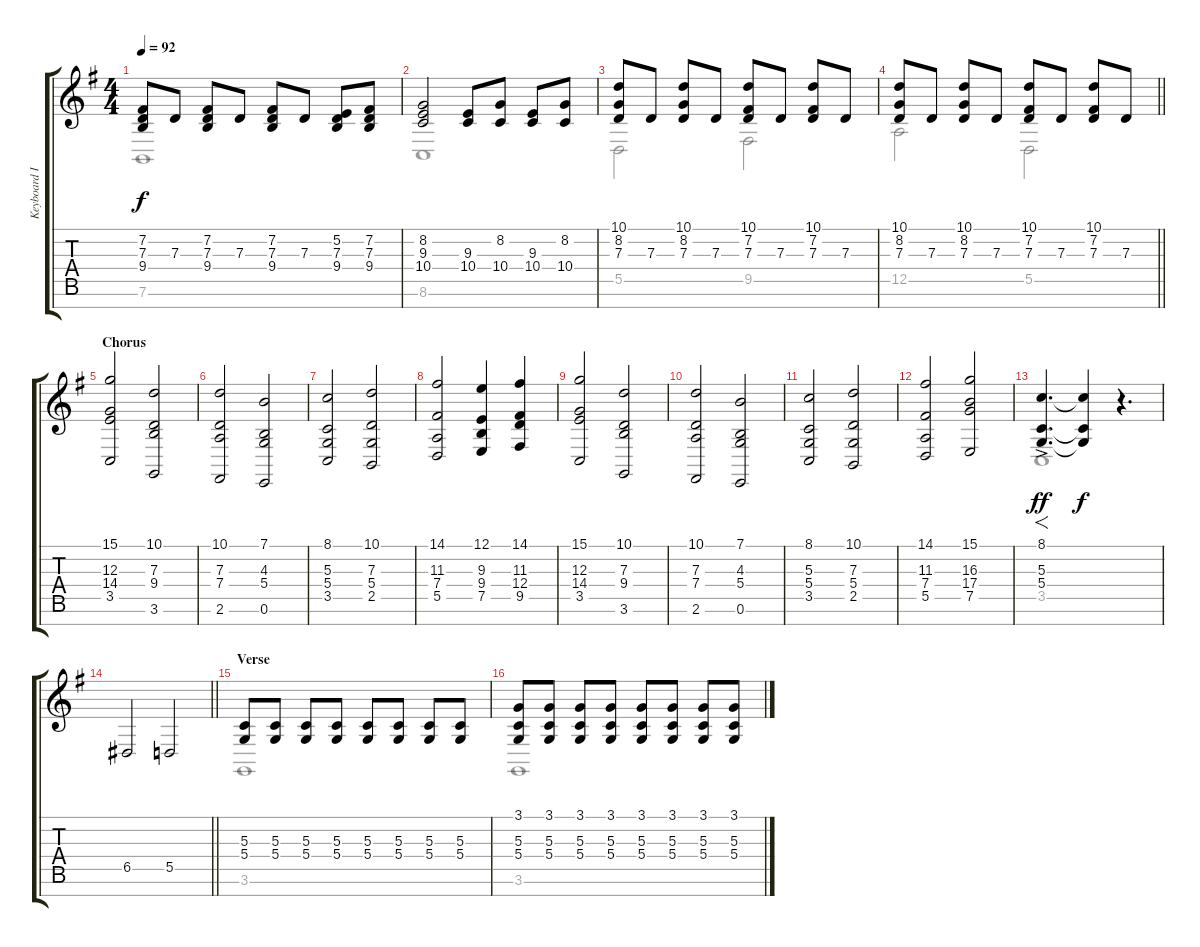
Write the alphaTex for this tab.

\track ("Keyboard III" "Keyboard I") {instrument stringensemble1}
\staff {score tabs}
\tuning (E4 B3 G3 D3 A2 E2 B1) {hide}
\voice
\ts (4 4)
\tempo 92
\clef g2
\ks g
(7.2 7.3 9.4).8{dy f} 7.3.8 (7.2 7.3 9.4).8 7.3.8 (7.2 7.3 9.4).8 7.3.8 (5.2 7.3 9.4).8 (7.2 7.3 9.4).8 |
(8.2 9.3 10.4).2 (9.3 10.4).8 (8.2 10.4).8 (9.3 10.4).8 (8.2 10.4).8 |
(10.1 8.2 7.3).8 7.3.8 (10.1 8.2 7.3).8 7.3.8 (10.1 7.2 7.3).8 7.3.8 (10.1 7.2 7.3).8 7.3.8 |
\barLineRight lightlight
(10.1 8.2 7.3).8 7.3.8 (10.1 8.2 7.3).8 7.3.8 (10.1 7.2 7.3).8 7.3.8 (10.1 7.2 7.3).8 7.3.8 |
\section ("" "Chorus")
(15.1 12.3 14.4 3.5).2 (10.1 7.3 9.4 3.6).2 |
(10.1 7.3 7.4 2.6).2 (7.1 4.3 5.4 0.6).2 |
(8.1 5.3 5.4 3.5).2 (10.1 7.3 5.4 2.5).2 |
(14.1 11.3 7.4 5.5).2 (12.1 9.3 9.4 7.5).4 (14.1 11.3 12.4 9.5).4 |
(15.1 12.3 14.4 3.5).2 (10.1 7.3 9.4 3.6).2 |
(10.1 7.3 7.4 2.6).2 (7.1 4.3 5.4 0.6).2 |
(8.1 5.3 5.4 3.5).2 (10.1 7.3 5.4 2.5).2 |
(14.1 11.3 7.4 5.5).2 (15.1 16.3 17.4 7.5).2 |
(8.1{ac} 5.3 5.4).4{f d dy ff} (8.1{t} 5.3{t} 5.4{t}).4{dy f} r.4{d} |
\barLineRight lightlight
6.5.2 5.5.2 |
\section ("" "Verse")
(5.3 5.4).8 (5.3 5.4).8 (5.3 5.4).8 (5.3 5.4).8 (5.3 5.4).8 (5.3 5.4).8 (5.3 5.4).8 (5.3 5.4).8 |
(3.1 5.3 5.4).8 (3.1 5.3 5.4).8 (3.1 5.3 5.4).8 (3.1 5.3 5.4).8 (3.1 5.3 5.4).8 (3.1 5.3 5.4).8 (3.1 5.3 5.4).8 (3.1 5.3 5.4).8
\voice
\clef g2
\ottava regular
\simile none
\ks g
7.6.1{dy f} |
8.6.1 |
5.5.2 9.5.2 |
\barLineRight lightlight
12.5.2 5.5.2 |
|
|
|
|
|
|
|
|
3.5.1 |
\barLineRight lightlight
|
3.6.1 |
3.6.1
